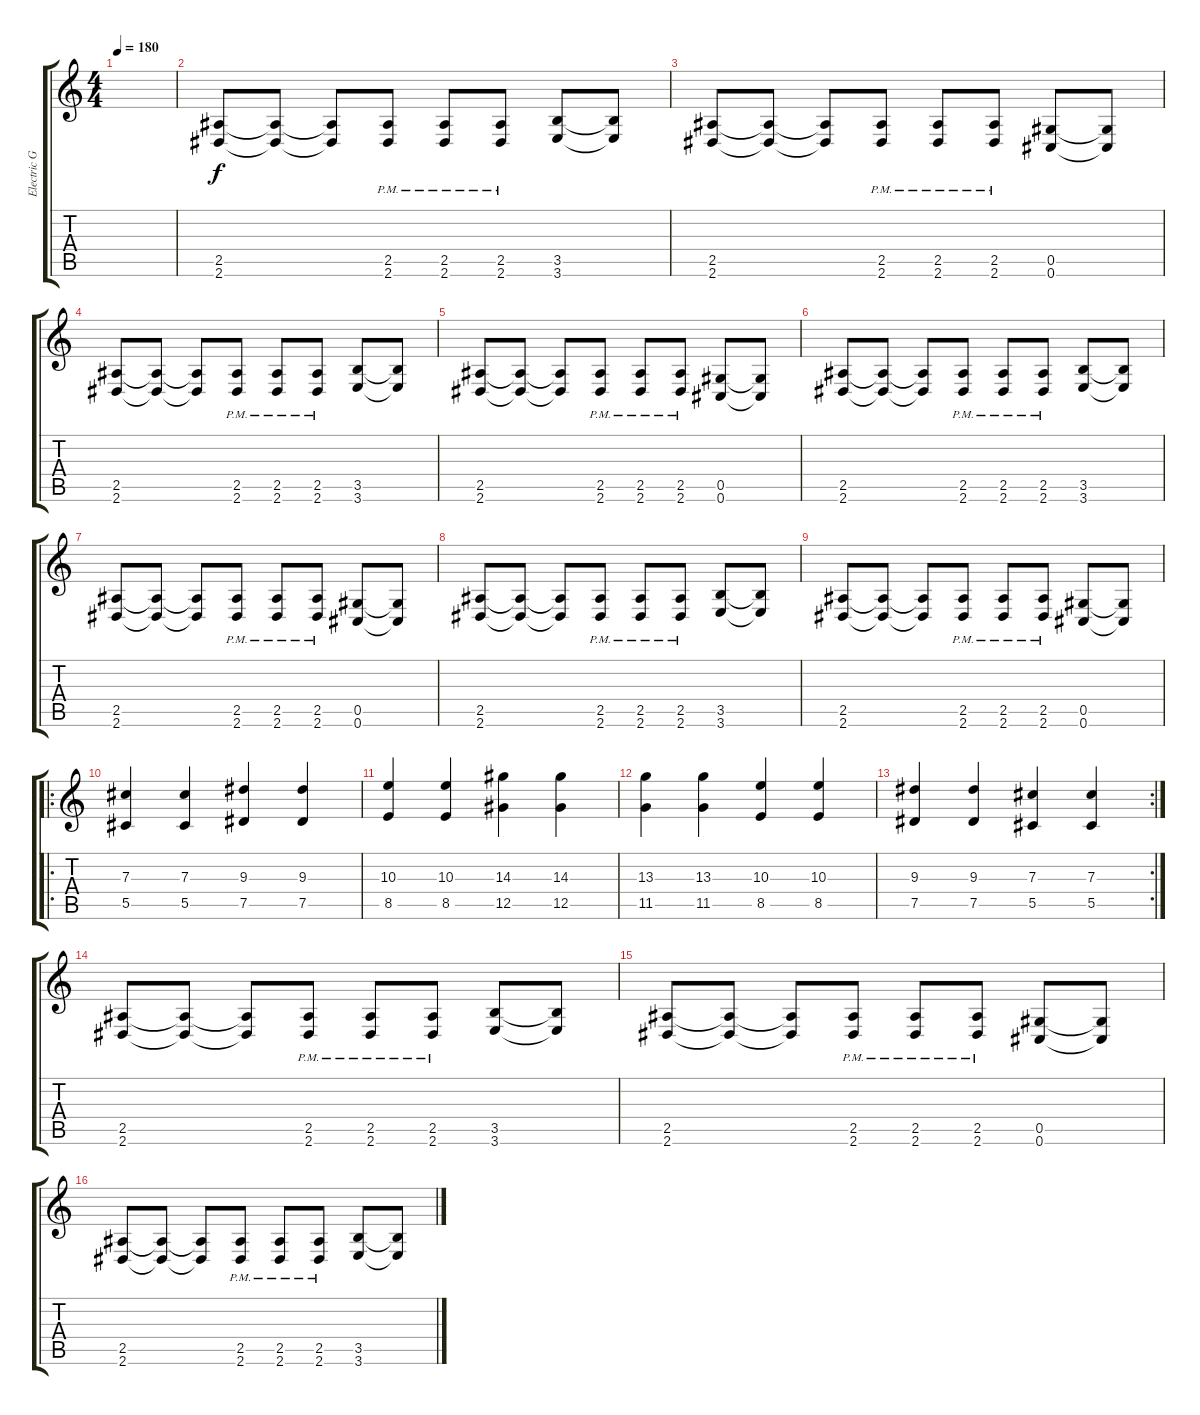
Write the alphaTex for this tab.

\track ("Electric Guitar" "Electric G") {instrument distortionguitar}
\staff {score tabs}
\tuning (Eb4 Bb3 Gb3 Db3 Ab2 Db2) {hide}
\ts (4 4)
\tempo 180
\clef g2
\ks c
|
(2.5 2.6).8 (2.5{t} 2.6{t}).8 (2.5{t} 2.6{t}).8 (2.5{pm} 2.6{pm}).8 (2.5{pm} 2.6{pm}).8 (2.5{pm} 2.6{pm}).8 (3.5 3.6).8 (3.5{t} 3.6{t}).8 |
(2.5 2.6).8 (2.5{t} 2.6{t}).8 (2.5{t} 2.6{t}).8 (2.5{pm} 2.6{pm}).8 (2.5{pm} 2.6{pm}).8 (2.5{pm} 2.6{pm}).8 (0.5 0.6).8 (0.5{t} 0.6{t}).8 |
(2.5 2.6).8 (2.5{t} 2.6{t}).8 (2.5{t} 2.6{t}).8 (2.5{pm} 2.6{pm}).8 (2.5{pm} 2.6{pm}).8 (2.5{pm} 2.6{pm}).8 (3.5 3.6).8 (3.5{t} 3.6{t}).8 |
(2.5 2.6).8 (2.5{t} 2.6{t}).8 (2.5{t} 2.6{t}).8 (2.5{pm} 2.6{pm}).8 (2.5{pm} 2.6{pm}).8 (2.5{pm} 2.6{pm}).8 (0.5 0.6).8 (0.5{t} 0.6{t}).8 |
(2.5 2.6).8 (2.5{t} 2.6{t}).8 (2.5{t} 2.6{t}).8 (2.5{pm} 2.6{pm}).8 (2.5{pm} 2.6{pm}).8 (2.5{pm} 2.6{pm}).8 (3.5 3.6).8 (3.5{t} 3.6{t}).8 |
(2.5 2.6).8 (2.5{t} 2.6{t}).8 (2.5{t} 2.6{t}).8 (2.5{pm} 2.6{pm}).8 (2.5{pm} 2.6{pm}).8 (2.5{pm} 2.6{pm}).8 (0.5 0.6).8 (0.5{t} 0.6{t}).8 |
(2.5 2.6).8 (2.5{t} 2.6{t}).8 (2.5{t} 2.6{t}).8 (2.5{pm} 2.6{pm}).8 (2.5{pm} 2.6{pm}).8 (2.5{pm} 2.6{pm}).8 (3.5 3.6).8 (3.5{t} 3.6{t}).8 |
(2.5 2.6).8 (2.5{t} 2.6{t}).8 (2.5{t} 2.6{t}).8 (2.5{pm} 2.6{pm}).8 (2.5{pm} 2.6{pm}).8 (2.5{pm} 2.6{pm}).8 (0.5 0.6).8 (0.5{t} 0.6{t}).8 |
\ro
(7.3 5.5).4 (7.3 5.5).4 (9.3 7.5).4 (9.3 7.5).4 |
(10.3 8.5).4 (10.3 8.5).4 (14.3 12.5).4 (14.3 12.5).4 |
(13.3 11.5).4 (13.3 11.5).4 (10.3 8.5).4 (10.3 8.5).4 |
\rc 2
(9.3 7.5).4 (9.3 7.5).4 (7.3 5.5).4 (7.3 5.5).4 |
(2.5 2.6).8 (2.5{t} 2.6{t}).8 (2.5{t} 2.6{t}).8 (2.5{pm} 2.6{pm}).8 (2.5{pm} 2.6{pm}).8 (2.5{pm} 2.6{pm}).8 (3.5 3.6).8 (3.5{t} 3.6{t}).8 |
(2.5 2.6).8 (2.5{t} 2.6{t}).8 (2.5{t} 2.6{t}).8 (2.5{pm} 2.6{pm}).8 (2.5{pm} 2.6{pm}).8 (2.5{pm} 2.6{pm}).8 (0.5 0.6).8 (0.5{t} 0.6{t}).8 |
(2.5 2.6).8 (2.5{t} 2.6{t}).8 (2.5{t} 2.6{t}).8 (2.5{pm} 2.6{pm}).8 (2.5{pm} 2.6{pm}).8 (2.5{pm} 2.6{pm}).8 (3.5 3.6).8 (3.5{t} 3.6{t}).8
